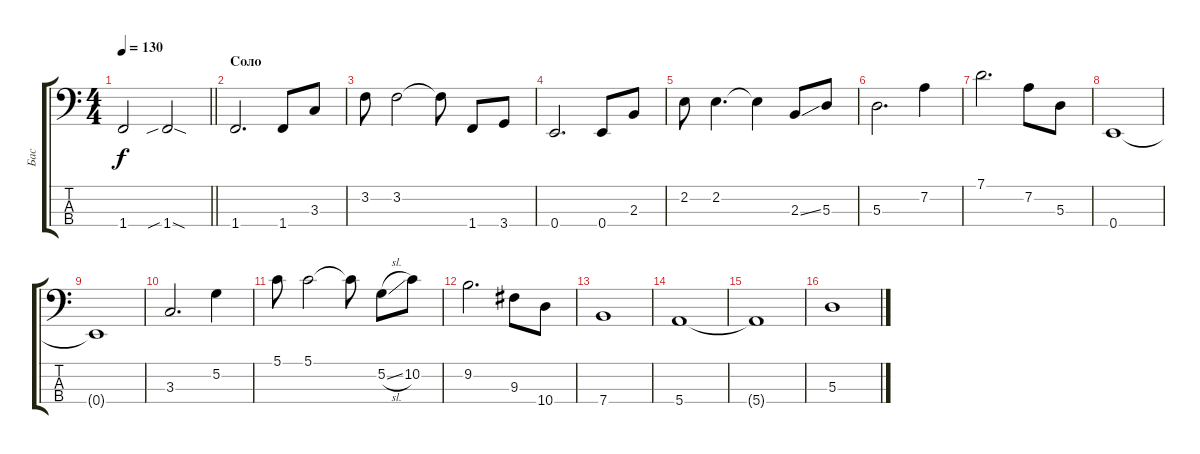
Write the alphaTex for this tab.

\track ("Бас" "Бас") {solo instrument electricbassfinger}
\staff {score tabs}
\tuning (G2 D2 A1 E1) {hide}
\ts (4 4)
\tempo 130
\clef f4
\barLineRight lightlight
\ks c
1.4{t}.2{dy f} 1.4{sib sod}.2 |
\section ("" "Соло")
1.4.2{d} 1.4.8 3.3.8 |
3.2.8 3.2.2 3.2{t}.8 1.4.8 3.4.8 |
0.4.2{d} 0.4.8 2.3.8 |
2.2.8 2.2.4{d} 2.2{t}.4 2.3{ss}.8 5.3.8 |
5.3.2{d} 7.2.4 |
7.1.2{d} 7.2.8 5.3.8 |
0.4.1 |
0.4{t}.1 |
3.3.2{d} 5.2.4 |
5.1.8 5.1.2 5.1{t}.8 5.2{sl}.8 10.2.8 |
9.2.2{d} 9.3.8 10.4.8 |
7.4.1 |
5.4.1 |
5.4{t}.1 |
5.3.1
